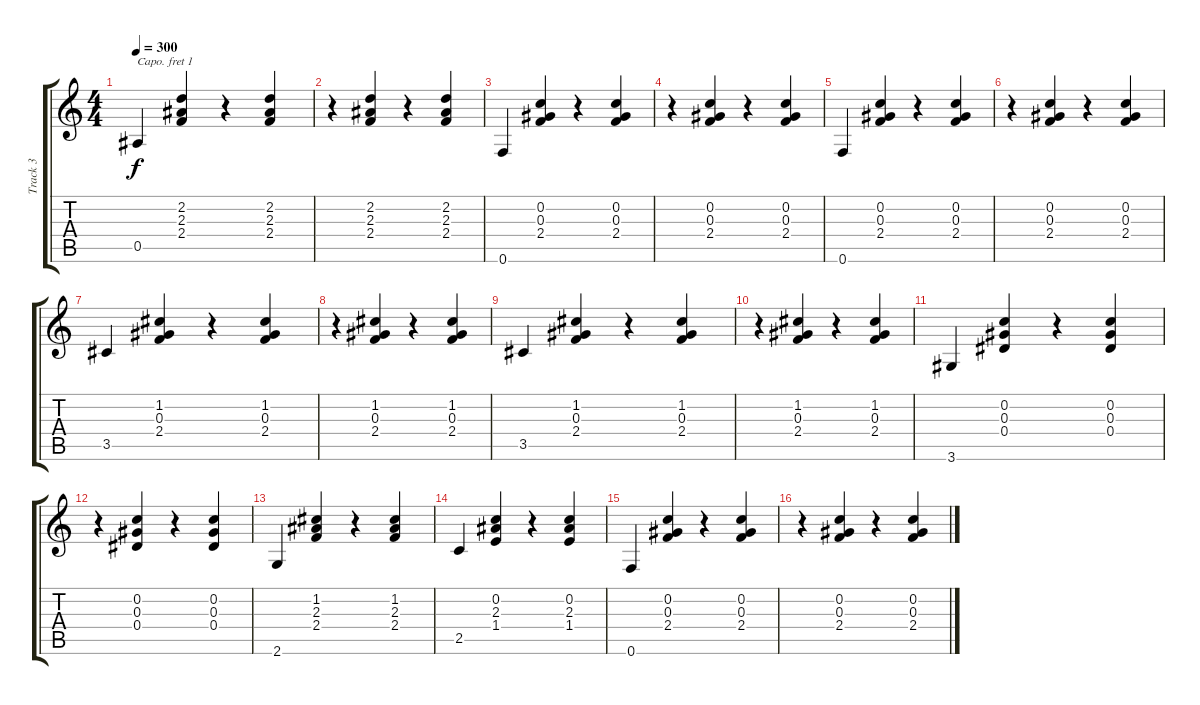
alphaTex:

\track ("Track 3" "Track 3") {instrument acousticguitarsteel}
\staff {score tabs}
\capo 1
\tuning (E4 B3 G3 D3 A2 E2) {hide}
\ts (4 4)
\tempo 300
\clef g2
\ks c
0.5.4{dy f} (2.2 2.3 2.4).4 r.4 (2.2 2.3 2.4).4 |
r.4 (2.2 2.3 2.4).4 r.4 (2.2 2.3 2.4).4 |
0.6.4 (0.2 0.3 2.4).4 r.4 (0.2 0.3 2.4).4 |
r.4 (0.2 0.3 2.4).4 r.4 (0.2 0.3 2.4).4 |
0.6.4 (0.2 0.3 2.4).4 r.4 (0.2 0.3 2.4).4 |
r.4 (0.2 0.3 2.4).4 r.4 (0.2 0.3 2.4).4 |
3.5.4 (1.2 0.3 2.4).4 r.4 (1.2 0.3 2.4).4 |
r.4 (1.2 0.3 2.4).4 r.4 (1.2 0.3 2.4).4 |
3.5.4 (1.2 0.3 2.4).4 r.4 (1.2 0.3 2.4).4 |
r.4 (1.2 0.3 2.4).4 r.4 (1.2 0.3 2.4).4 |
3.6.4 (0.2 0.3 0.4).4 r.4 (0.2 0.3 0.4).4 |
r.4 (0.2 0.3 0.4).4 r.4 (0.2 0.3 0.4).4 |
2.6.4 (1.2 2.3 2.4).4 r.4 (1.2 2.3 2.4).4 |
2.5.4 (0.2 2.3 1.4).4 r.4 (0.2 2.3 1.4).4 |
0.6.4 (0.2 0.3 2.4).4 r.4 (0.2 0.3 2.4).4 |
r.4 (0.2 0.3 2.4).4 r.4 (0.2 0.3 2.4).4
